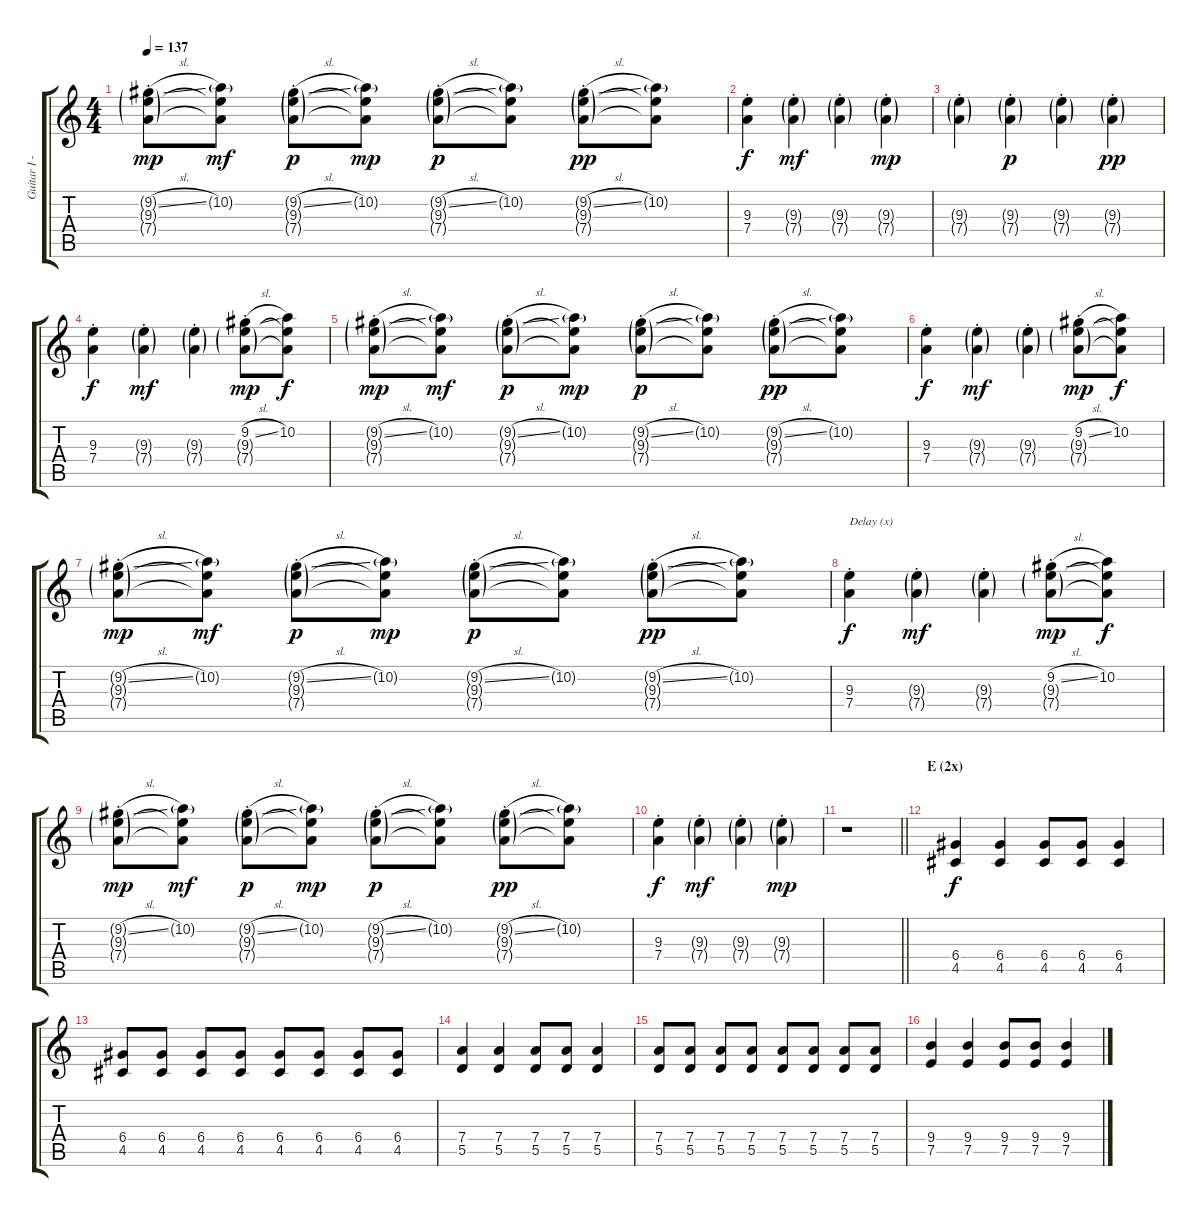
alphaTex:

\track ("Guitar I - Gotoh" "Guitar I -") {instrument distortionguitar}
\staff {score tabs}
\tuning (E4 B3 G3 D3 A2 E2) {hide}
\ts (4 4)
\tempo 137
\clef g2
\ks c
(9.2{sl g} 9.3{g st} 7.4{g st}).8{dy mp} (10.2{g} 9.3{t} 7.4{t}).8{dy mf} (9.2{sl g} 9.3{g st} 7.4{g st}).8{dy p} (10.2{g} 9.3{t} 7.4{t}).8{dy mp} (9.2{sl g} 9.3{g st} 7.4{g st}).8{dy p} (10.2{g} 9.3{t} 7.4{t}).8 (9.2{sl g} 9.3{g st} 7.4{g st}).8{dy pp} (10.2{g} 9.3{t} 7.4{t}).8 |
(9.3{st} 7.4{st}).4{dy f} (9.3{g st} 7.4{g st}).4{dy mf} (9.3{g st} 7.4{g st}).4 (9.3{g st} 7.4{g st}).4{dy mp} |
(9.3{g st} 7.4{g st}).4 (9.3{g st} 7.4{g st}).4{dy p} (9.3{g st} 7.4{g st}).4 (9.3{g st} 7.4{g st}).4{dy pp} |
(9.3{st} 7.4{st}).4{dy f} (9.3{g st} 7.4{g st}).4{dy mf} (9.3{g st} 7.4{g st}).4 (9.2{sl} 9.3{g st} 7.4{g st}).8{dy mp} (10.2 9.3{t} 7.4{t}).8{dy f} |
(9.2{sl g} 9.3{g st} 7.4{g st}).8{dy mp} (10.2{g} 9.3{t} 7.4{t}).8{dy mf} (9.2{sl g} 9.3{g st} 7.4{g st}).8{dy p} (10.2{g} 9.3{t} 7.4{t}).8{dy mp} (9.2{sl g} 9.3{g st} 7.4{g st}).8{dy p} (10.2{g} 9.3{t} 7.4{t}).8 (9.2{sl g} 9.3{g st} 7.4{g st}).8{dy pp} (10.2{g} 9.3{t} 7.4{t}).8 |
(9.3{st} 7.4{st}).4{dy f} (9.3{g st} 7.4{g st}).4{dy mf} (9.3{g st} 7.4{g st}).4 (9.2{sl} 9.3{g st} 7.4{g st}).8{dy mp} (10.2 9.3{t} 7.4{t}).8{dy f} |
(9.2{sl g} 9.3{g st} 7.4{g st}).8{dy mp} (10.2{g} 9.3{t} 7.4{t}).8{dy mf} (9.2{sl g} 9.3{g st} 7.4{g st}).8{dy p} (10.2{g} 9.3{t} 7.4{t}).8{dy mp} (9.2{sl g} 9.3{g st} 7.4{g st}).8{dy p} (10.2{g} 9.3{t} 7.4{t}).8 (9.2{sl g} 9.3{g st} 7.4{g st}).8{dy pp} (10.2{g} 9.3{t} 7.4{t}).8 |
(9.3{st} 7.4{st}).4{txt "Delay (x)" dy f} (9.3{g st} 7.4{g st}).4{dy mf} (9.3{g st} 7.4{g st}).4 (9.2{sl} 9.3{g st} 7.4{g st}).8{dy mp} (10.2 9.3{t} 7.4{t}).8{dy f} |
(9.2{sl g} 9.3{g st} 7.4{g st}).8{dy mp} (10.2{g} 9.3{t} 7.4{t}).8{dy mf} (9.2{sl g} 9.3{g st} 7.4{g st}).8{dy p} (10.2{g} 9.3{t} 7.4{t}).8{dy mp} (9.2{sl g} 9.3{g st} 7.4{g st}).8{dy p} (10.2{g} 9.3{t} 7.4{t}).8 (9.2{sl g} 9.3{g st} 7.4{g st}).8{dy pp} (10.2{g} 9.3{t} 7.4{t}).8 |
(9.3{st} 7.4{st}).4{dy f} (9.3{g st} 7.4{g st}).4{dy mf} (9.3{g st} 7.4{g st}).4 (9.3{g st} 7.4{g st}).4{dy mp} |
\barLineRight lightlight
r.1 |
\section ("" "E (2x)")
(6.4 4.5).4{dy f} (6.4 4.5).4 (6.4 4.5).8 (6.4 4.5).8 (6.4 4.5).4 |
(6.4 4.5).8 (6.4 4.5).8 (6.4 4.5).8 (6.4 4.5).8 (6.4 4.5).8 (6.4 4.5).8 (6.4 4.5).8 (6.4 4.5).8 |
(7.4 5.5).4 (7.4 5.5).4 (7.4 5.5).8 (7.4 5.5).8 (7.4 5.5).4 |
(7.4 5.5).8 (7.4 5.5).8 (7.4 5.5).8 (7.4 5.5).8 (7.4 5.5).8 (7.4 5.5).8 (7.4 5.5).8 (7.4 5.5).8 |
(9.4 7.5).4 (9.4 7.5).4 (9.4 7.5).8 (9.4 7.5).8 (9.4 7.5).4
